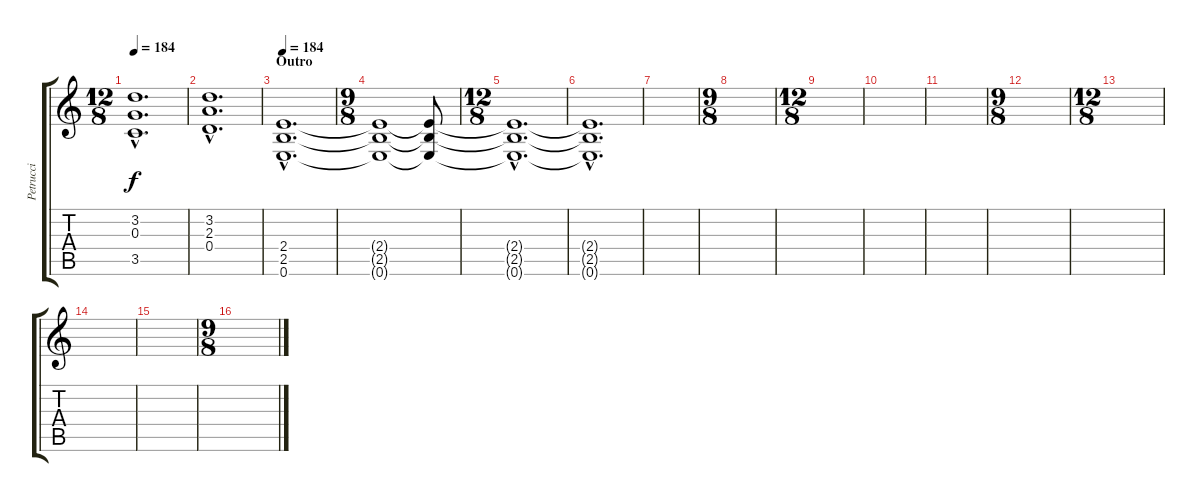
\track ("Petrucci" "Petrucci") {instrument distortionguitar}
\staff {score tabs}
\tuning (E4 B3 G3 D3 A2 E2) {hide}
\ts (12 8)
\tempo 184
\clef g2
\ks c
(3.2{hac} 0.3{hac} 3.5{hac}).1{d dy f} |
(3.2{hac} 2.3{hac} 0.4{hac}).1{d} |
\section ("" "Outro")
\tempo 184
(2.4{hac} 2.5{hac} 0.6{hac}).1{d} |
\ts (9 8)
(2.4{t} 2.5{t} 0.6{t}).1 (2.4{t} 2.5{t} 0.6{t}).8 |
\ts (12 8)
(2.4{hac t} 2.5{hac t} 0.6{hac t}).1{d} |
(2.4{hac t} 2.5{hac t} 0.6{hac t}).1{d} |
|
\ts (9 8)
|
\ts (12 8)
|
|
|
\ts (9 8)
|
\ts (12 8)
|
|
|
\ts (9 8)
